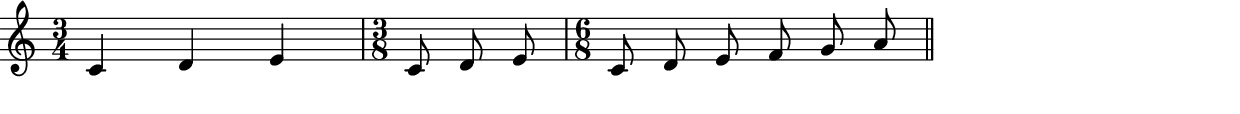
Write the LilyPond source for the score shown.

%% Generated by lilypond-book
%% Options: [indent=0\mm]
\include "lilypond-book-preamble.ly"


% ****************************************************************
% Start cut-&-pastable-section
% ****************************************************************



\paper {
  indent = 0\mm
}

\layout {
  
}





% ****************************************************************
% ly snippet:
% ****************************************************************
\sourcefileline 128
\include "italiano.ly"
   melodia = { \relative do' {
   \autoBeamOff
   \time 3/4 do4 re mi \bar "|"
   \time 3/8 do8 re mi \bar "|"
   \time 6/8 do8 re mi fa sol la \bar "||" } }
   \score { \new Staff << \new Voice = "one" { \melodia } >>
   \layout { line-width = #158 ragged-last = ##f } }
   


% ****************************************************************
% end ly snippet
% ****************************************************************
